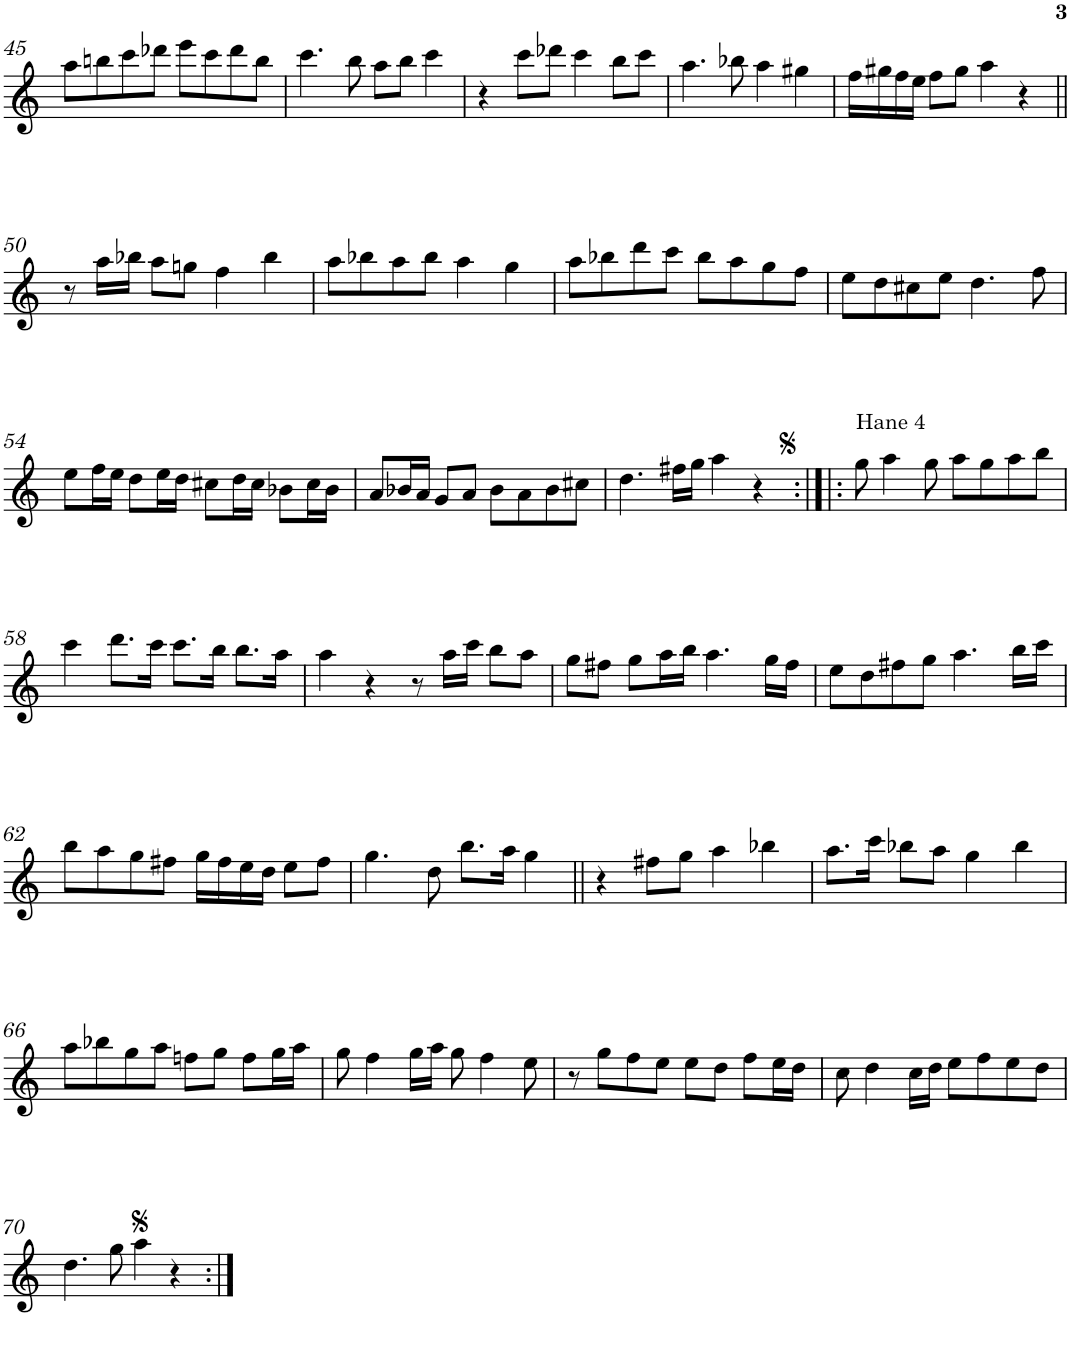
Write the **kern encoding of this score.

**kern
*part1
*staff1
*I"Piano
*I'Pno.
!!LO:PB:g=z
*clefG2
*k[]
*M4/4
*met(c)
=45
8aa\L
8bbn\
8ccc\
8ddd-X\J
8eee\L
8ccc\
8ddd-\
8bb\J
=46
4.ccc\
8bb\
8aa\L
8bb\J
4ccc\
=47
4r
8ccc\L
8ddd-X\J
4ccc\
8bb\L
8ccc\J
=48
4.aa\
8bb-X\
4aa\
4gg#X\
=49
16ff\LL
16gg#X\
16ff\
16ee\JJ
8ff\L
8gg#\J
4aa\
4r
!!LO:LB:g=z
=50||
8r
16aa\LL
16bb-X\JJ
8aa\L
8ggn\J
4ff\
4bb-\
=51
8aa\L
8bb-X\
8aa\
8bb-\J
4aa\
4gg\
=52
8aa\L
8bb-X\
8ddd\
8ccc\J
8bb-\L
8aa\
8gg\
8ff\J
=53
8ee\L
8dd\
8cc#X\
8ee\J
4.dd\
8ff\
!!LO:LB:g=z
=54
8ee\L
16ff\L
16ee\JJ
8dd\L
16ee\L
16dd\JJ
8cc#X\L
16dd\L
16cc#\JJ
8b-X\L
16cc#\L
16b-\JJ
=55
8a/L
16b-X/L
16a/JJ
8g/L
8a/J
8b-\L
8a\
8b-\
8cc#X\J
=56
4.dd\
16ff#X\LL
16gg\JJ
4aa\
4r
=57:|!|:
!LO:TX:a:t=Hane 4
8gg\
4aa\
8gg\
8aa\L
8gg\
8aa\
8bb\J
!!LO:LB:g=z
=58
4ccc\
8.ddd\L
16ccc\Jk
8.ccc\L
16bb\Jk
8.bb\L
16aa\Jk
=59
4aa\
4r
8r
16aa\LL
16ccc\JJ
8bb\L
8aa\J
=60
8gg\L
8ff#X\J
8gg\L
16aa\L
16bb\JJ
4.aa\
16gg\LL
16ff#\JJ
=61
8ee\L
8dd\
8ff#X\
8gg\J
4.aa\
16bb\LL
16ccc\JJ
!!LO:LB:g=z
=62
8bb\L
8aa\
8gg\
8ff#X\J
16gg\LL
16ff#\
16ee\
16dd\JJ
8ee\L
8ff#\J
=63
4.gg\
8dd\
8.bb\L
16aa\Jk
4gg\
=64||
4r
8ff#X\L
8gg\J
4aa\
4bb-X\
=65
8.aa\L
16ccc\Jk
8bb-X\L
8aa\J
4gg\
4bb-\
!!LO:LB:g=z
=66
8aa\L
8bb-X\
8gg\
8aa\J
8ffn\L
8gg\J
8ff\L
16gg\L
16aa\JJ
=67
8gg\
4ff\
16gg\LL
16aa\JJ
8gg\
4ff\
8ee\
=68
8r
8gg\L
8ff\
8ee\J
8ee\L
8dd\J
8ff\L
16ee\L
16dd\JJ
=69
8cc\
4dd\
16cc\LL
16dd\JJ
8ee\L
8ff\
8ee\
8dd\J
!!LO:LB:g=z
=70
4.dd\
8gg\
4aa\
4r
=:|!
*-
